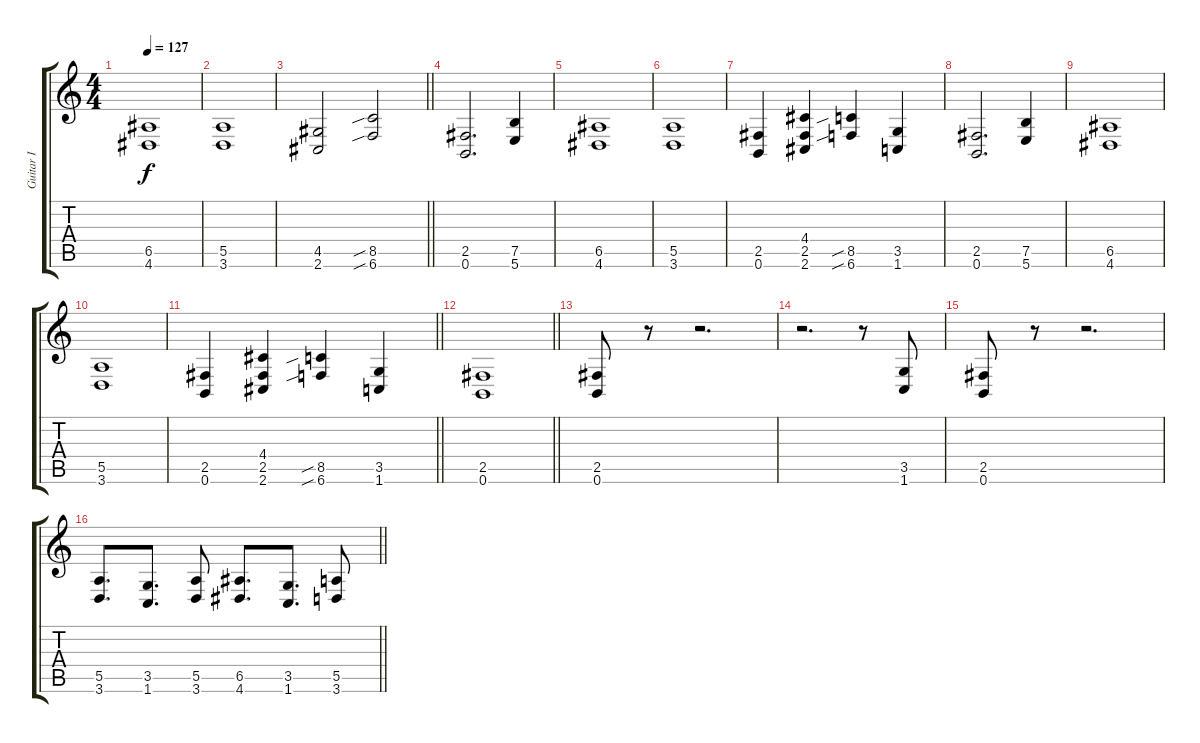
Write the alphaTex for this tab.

\track ("Guitar I" "Guitar I") {instrument distortionguitar}
\staff {score tabs}
\tuning (B3 Gb3 D3 A2 E2 B1) {hide}
\ts (4 4)
\tempo 127
\clef g2
\ks c
(6.5 4.6).1{dy f} |
(5.5 3.6).1 |
\barLineRight lightlight
(4.5 2.6).2 (8.5{sib} 6.6{sib}).2 |
\section ("" "")
(2.5 0.6).2{d} (7.5 5.6).4 |
(6.5 4.6).1 |
(5.5 3.6).1 |
(2.5 0.6).4 (4.4 2.5 2.6).4 (8.5{sib} 6.6{sib}).4 (3.5 1.6).4 |
(2.5 0.6).2{d} (7.5 5.6).4 |
(6.5 4.6).1 |
(5.5 3.6).1 |
\barLineRight lightlight
(2.5 0.6).4 (4.4 2.5 2.6).4 (8.5{sib} 6.6{sib}).4 (3.5 1.6).4 |
\section ("" "")
\barLineRight lightlight
(2.5 0.6).1 |
\section ("" "")
(2.5 0.6).8 r.8 r.2{d} |
r.2{d} r.8 (3.5 1.6).8 |
(2.5 0.6).8 r.8 r.2{d} |
\barLineRight lightlight
(5.5 3.6).8{d} (3.5 1.6).8{d} (5.5 3.6).8 (6.5 4.6).8{d} (3.5 1.6).8{d} (5.5 3.6).8
